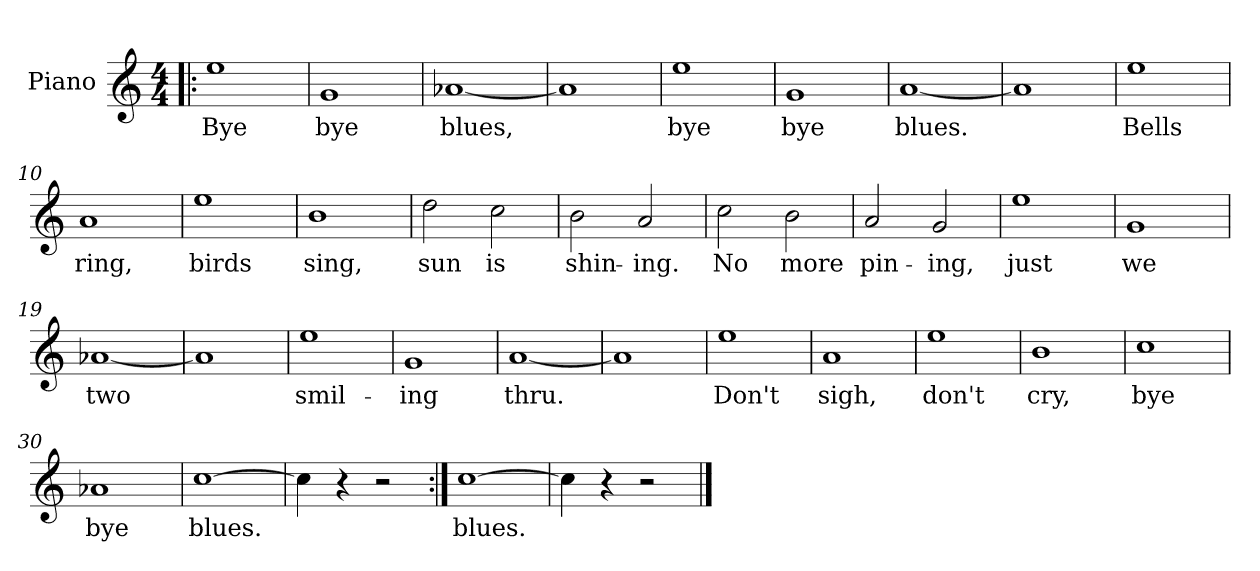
**kern	**text
*part1	*part1
*staff1	*staff1
*I"Piano	*
*I'Pno.	*
*clefG2	*
*k[]	*
*C:	*
*M4/4	*
=1!|:	=1!|:
1ee	Bye
=2	=2
1g	bye
=3	=3
[1a-X	blues,
=4	=4
1a-]	.
=5	=5
1ee	bye
=6	=6
1g	bye
=7	=7
[1a	blues.
=8	=8
1a]	.
=9	=9
1ee	Bells
=10	=10
1a	ring,
!!LO:LB:g=z
=11	=11
1ee	birds
=12	=12
1b	sing,
=13	=13
2dd\	sun
2cc\	is
=14	=14
2b\	shin-
2a/	-ing.
=15	=15
2cc\	No
2b\	more
=16	=16
2a/	pin-
2g/	-ing,
=17	=17
1ee	just
=18	=18
1g	we
!!LO:LB:g=z
=19	=19
[1a-X	two
=20	=20
1a-]	.
=21	=21
1ee	smil-
=22	=22
1g	-ing
=23	=23
[1a	thru.
=24	=24
1a]	.
=25	=25
1ee	Don't
=26	=26
1a	sigh,
=27	=27
1ee	don't
!!LO:LB:g=z
=28	=28
1b	cry,
=29	=29
1cc	bye
=30	=30
1a-X	bye
=31	=31
[1cc	blues.
=32	=32
4cc\]	.
4r	.
2r	.
=33:|!	=33:|!
[1cc	blues.
=34	=34
4cc\]	.
4r	.
2r	.
==	==
*-	*-
